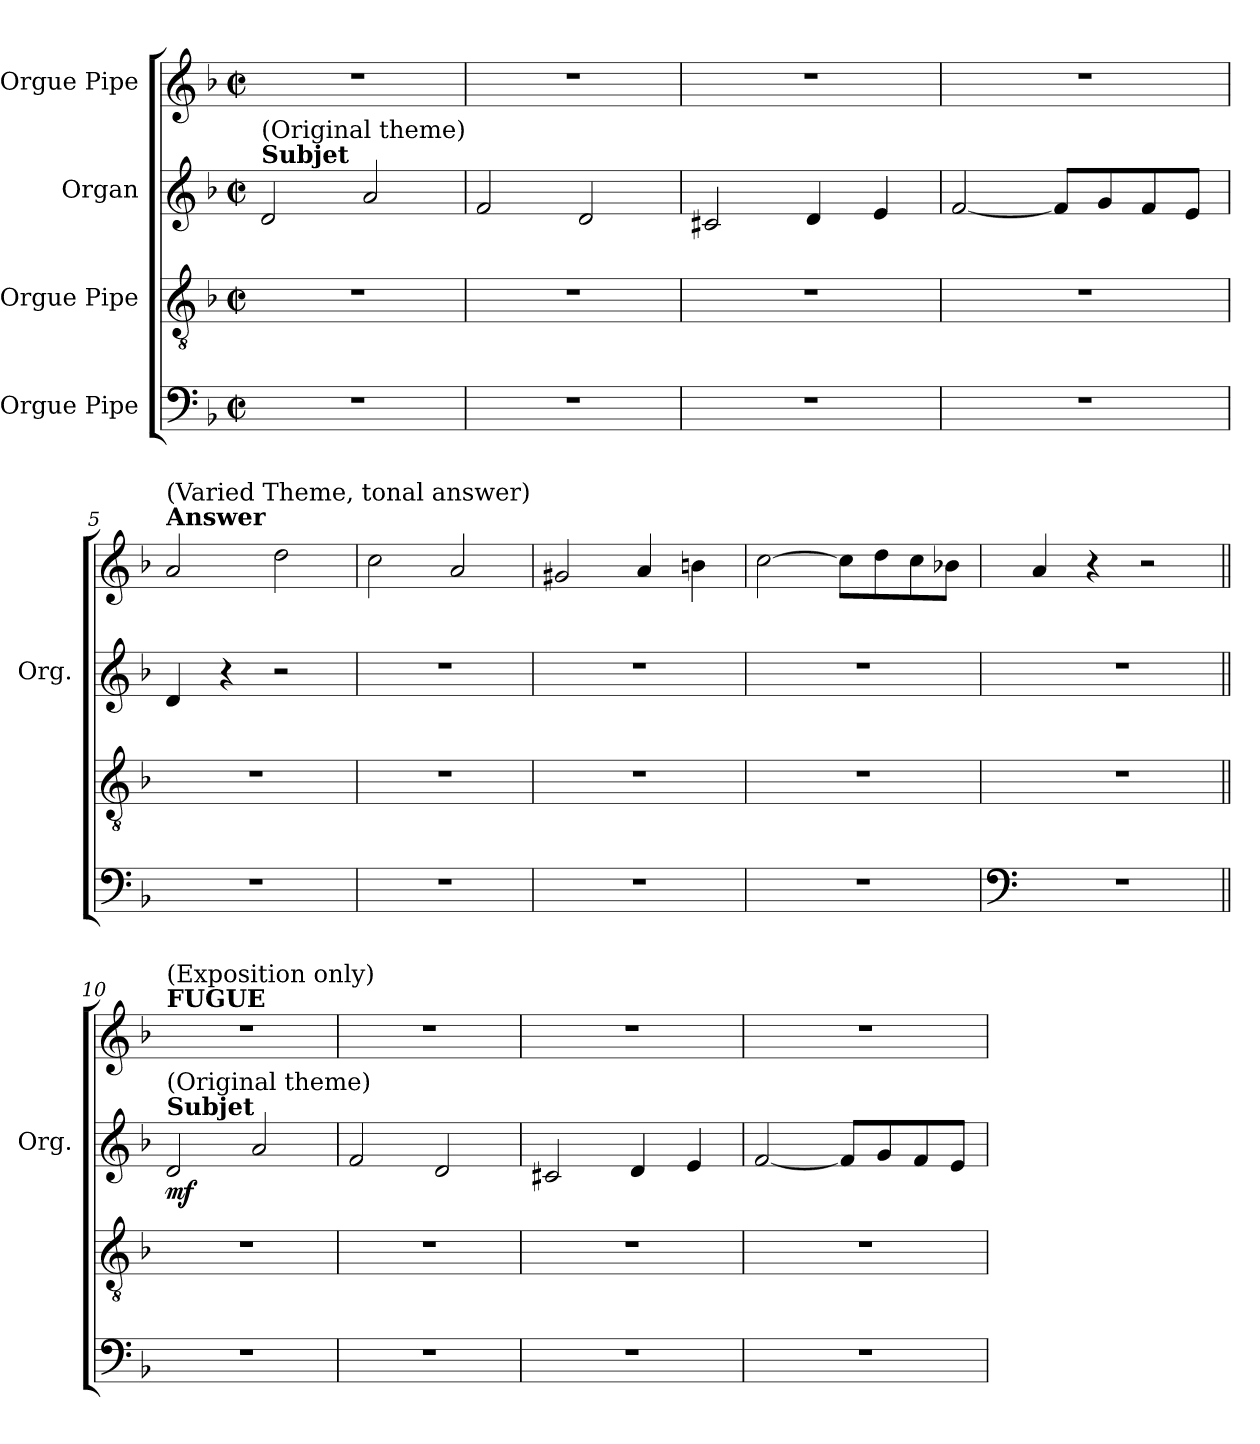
**kern	**kern	**kern	**dynam	**kern
*part4	*part3	*part2	*part2	*part1
*staff4	*staff3	*staff2	*staff2	*staff1
*I"Orgue Pipe	*I"Orgue Pipe	*I"Organ	*	*I"Orgue Pipe
*	*	*I'Org.	*	*
*clefF4	*clefGv2	*clefG2	*	*clefG2
*k[b-]	*k[b-]	*k[b-]	*	*k[b-]
*M2/2	*M2/2	*M2/2	*	*M2/2
*met(c|)	*met(c|)	*met(c|)	*	*met(c|)
*MM84	*MM84	*MM84	*	*MM84
=1	=1	=1	=1	=1
!	!	!LO:TX:a:B:t=Subjet	!	!
!	!	!LO:TX:a:t=(Original theme)	!	!
1r	1r	2di/	.	1r
.	.	2ai/	.	.
=2	=2	=2	=2	=2
1r	1r	2fi/	.	1r
.	.	2di/	.	.
=3	=3	=3	=3	=3
1r	1r	2c#Xi/	.	1r
.	.	4di/	.	.
.	.	4ei/	.	.
=4	=4	=4	=4	=4
1r	1r	[2fi/	.	1r
.	.	8fi/L]	.	.
.	.	8gi/	.	.
.	.	8fi/	.	.
.	.	8ei/J	.	.
=5	=5	=5	=5	=5
!	!	!	!	!LO:TX:a:B:t=Answer
!	!	!	!	!LO:TX:a:t=(Varied Theme, tonal answer)
1r	1r	4di/	.	2aj/
.	.	4r	.	.
.	.	2r	.	2ddj\
=6	=6	=6	=6	=6
1r	1r	1r	.	2ccj\
.	.	.	.	2aj/
=7	=7	=7	=7	=7
1r	1r	1r	.	2g#Xj/
.	.	.	.	4aj/
.	.	.	.	4bnj\
=8	=8	=8	=8	=8
1r	1r	1r	.	[2ccj\
.	.	.	.	8ccj\L]
.	.	.	.	8ddj\
.	.	.	.	8ccj\
.	.	.	.	8b-Xj\J
=9	=9	=9	=9	=9
*clefF4	*	*	*	*
1r	1r	1r	.	4aj/
.	.	.	.	4r
.	.	.	.	2r
!!LO:LB:g=z
=10||	=10||	=10||	=10||	=10||
!	!	!	!	!LO:TX:a:B:t=FUGUE
!	!	!	!	!LO:TX:a:t=(Exposition only)
!	!	!LO:TX:a:B:t=Subjet	!	!
!	!	!LO:TX:a:t=(Original theme)	!	!
!	!	!	!LO:DY:b	!
1r	1r	2di/	mf	1r
.	.	2ai/	.	.
=11	=11	=11	=11	=11
1r	1r	2fi/	.	1r
.	.	2di/	.	.
=12	=12	=12	=12	=12
1r	1r	2c#Xi/	.	1r
.	.	4di/	.	.
.	.	4ei/	.	.
=13	=13	=13	=13	=13
1r	1r	[2fi/	.	1r
.	.	8fi/L]	.	.
.	.	8gi/	.	.
.	.	8fi/	.	.
.	.	8ei/J	.	.
=	=	=	=	=
*-	*-	*-	*-	*-
